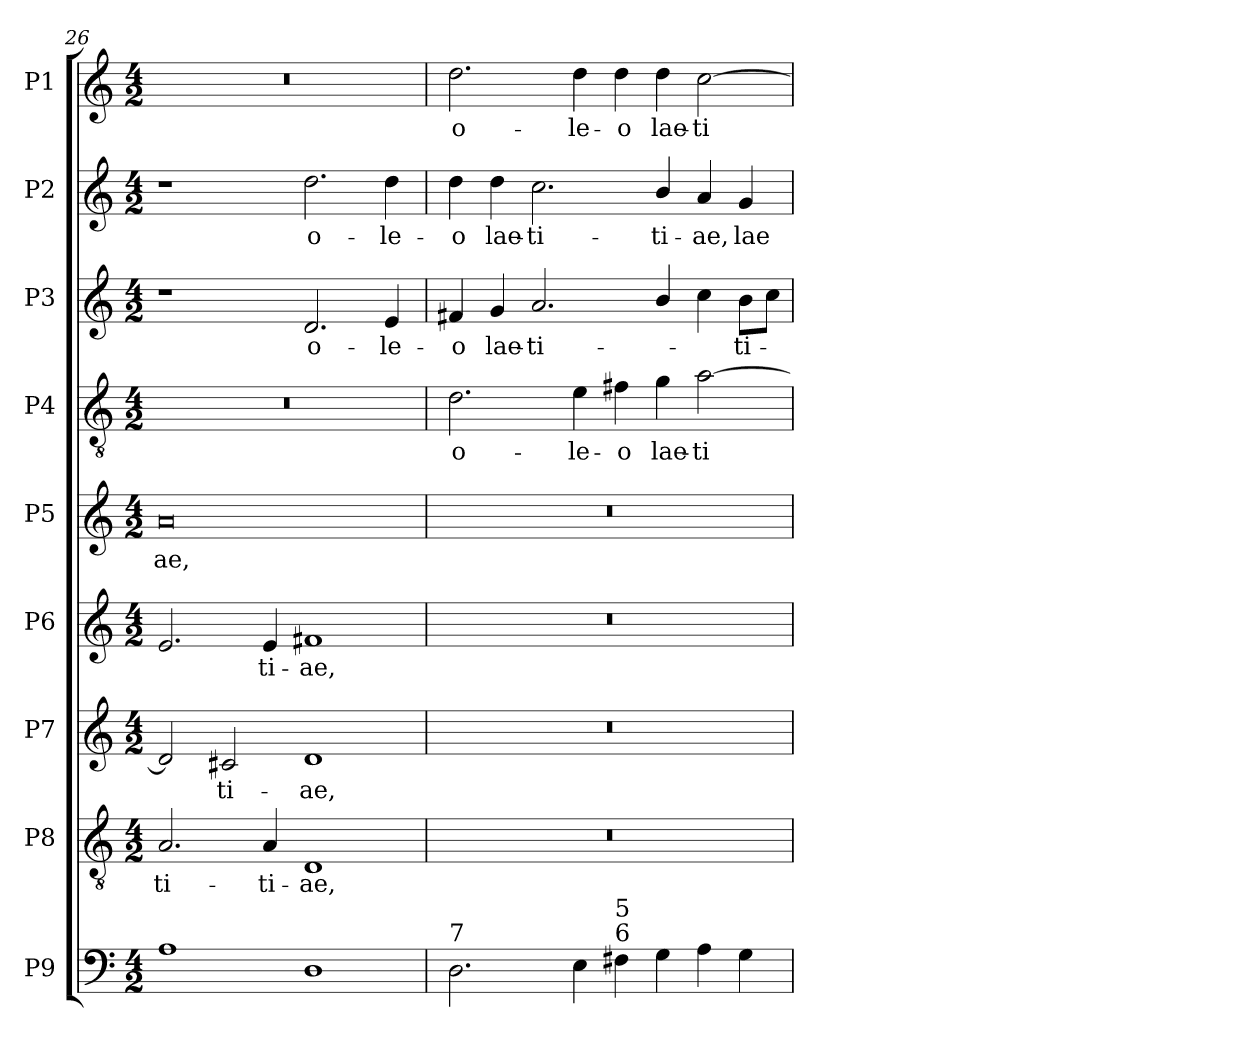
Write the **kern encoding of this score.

**kern	**kern	**text	**kern	**text	**kern	**text	**kern	**text	**kern	**text	**kern	**text	**kern	**text	**kern	**text
*part9	*part8	*part8	*part7	*part7	*part6	*part6	*part5	*part5	*part4	*part4	*part3	*part3	*part2	*part2	*part1	*part1
*staff9	*staff8	*staff8	*staff7	*staff7	*staff6	*staff6	*staff5	*staff5	*staff4	*staff4	*staff3	*staff3	*staff2	*staff2	*staff1	*staff1
*I"P9	*I"P8	*	*I"P7	*	*I"P6	*	*I"P5	*	*I"P4	*	*I"P3	*	*I"P2	*	*I"P1	*
!!LO:LB:g=z
*clefF4	*clefGv2	*	*clefG2	*	*clefG2	*	*clefG2	*	*clefGv2	*	*clefG2	*	*clefG2	*	*clefG2	*
*	*ITrd7c12	*	*	*	*	*	*	*	*ITrd7c12	*	*	*	*	*	*	*
*k[]	*k[]	*	*k[]	*	*k[]	*	*k[]	*	*k[]	*	*k[]	*	*k[]	*	*k[]	*
*C:	*C:	*	*C:	*	*C:	*	*C:	*	*C:	*	*C:	*	*C:	*	*C:	*
*M4/2	*M4/2	*	*M4/2	*	*M4/2	*	*M4/2	*	*M4/2	*	*M4/2	*	*M4/2	*	*M4/2	*
=26	=26	=26	=26	=26	=26	=26	=26	=26	=26	=26	=26	=26	=26	=26	=26	=26
!	!	!LO:LY:b:color=#000000	!	!	!	!	!	!	!	!	!	!	!	!	!	!
!	!	!	!	!	!	!	!	!LO:LY:b:color=#000000	!LO:N:vis=1	!	!	!	!	!	!LO:N:vis=1	!
1Ai	2.AAi/	-ti-	2di/]	.	2.ei/	.	0ai	-ae,	0r	.	1r	.	1r	.	0r	.
!	!	!	!	!LO:LY:b:color=#000000	!	!	!	!	!	!	!	!	!	!	!	!
.	.	.	2c#Xi/	-ti-	.	.	.	.	.	.	.	.	.	.	.	.
!	!	!LO:LY:b:color=#000000	!	!	!	!	!	!	!	!	!	!	!	!	!	!
!	!	!	!	!	!	!LO:LY:b:color=#000000	!	!	!	!	!	!	!	!	!	!
.	4AAi/	-ti-	.	.	4ei/	-ti-	.	.	.	.	.	.	.	.	.	.
!	!	!LO:LY:b:color=#000000	!	!	!	!	!	!	!	!	!	!	!	!	!	!
!	!	!	!	!LO:LY:b:color=#000000	!	!	!	!	!	!	!	!	!	!	!	!
!	!	!	!	!	!	!LO:LY:b:color=#000000	!	!	!	!	!	!	!	!	!	!
!	!	!	!	!	!	!	!	!	!	!	!	!LO:LY:b:color=#000000	!	!	!	!
!	!	!	!	!	!	!	!	!	!	!	!	!	!	!LO:LY:b:color=#000000	!	!
1Di	1DDi	-ae,	1di	-ae,	1f#Xi	-ae,	.	.	.	.	2.di/	o-	2.ddi\	o-	.	.
!	!	!	!	!	!	!	!	!	!	!	!	!LO:LY:b:color=#000000	!	!	!	!
!	!	!	!	!	!	!	!	!	!	!	!	!	!	!LO:LY:b:color=#000000	!	!
.	.	.	.	.	.	.	.	.	.	.	4ei/	-le-	4ddi\	-le-	.	.
=27	=27	=27	=27	=27	=27	=27	=27	=27	=27	=27	=27	=27	=27	=27	=27	=27
!	!LO:N:vis=1	!	!LO:N:vis=1	!	!LO:N:vis=1	!	!LO:N:vis=1	!	!	!	!	!	!	!	!	!
!	!	!	!	!	!	!	!	!	!	!LO:LY:b:color=#000000	!	!	!	!	!	!
!	!	!	!	!	!	!	!	!	!	!	!	!LO:LY:b:color=#000000	!	!	!	!
!	!	!	!	!	!	!	!	!	!	!	!	!	!	!LO:LY:b:color=#000000	!	!
!LO:TX:a:t=7	!	!	!	!	!	!	!	!	!	!	!	!	!	!	!	!
!	!	!	!	!	!	!	!	!	!	!	!	!	!	!	!	!LO:LY:b:color=#000000
2.Di\	0r	.	0r	.	0r	.	0r	.	2.Di\	o-	4f#Xi/	-o	4ddi\	-o	2.ddi\	o-
!	!	!	!	!	!	!	!	!	!	!	!	!LO:LY:b:color=#000000	!	!	!	!
!	!	!	!	!	!	!	!	!	!	!	!	!	!	!LO:LY:b:color=#000000	!	!
.	.	.	.	.	.	.	.	.	.	.	4gi/	lae-	4ddi\	lae-	.	.
!	!	!	!	!	!	!	!	!	!	!	!	!LO:LY:b:color=#000000	!	!	!	!
!	!	!	!	!	!	!	!	!	!	!	!	!	!	!LO:LY:b:color=#000000	!	!
.	.	.	.	.	.	.	.	.	.	.	2.ai/	-ti-	2.cci\	-ti-	.	.
!	!	!	!	!	!	!	!	!	!	!LO:LY:b:color=#000000	!	!	!	!	!	!
!	!	!	!	!	!	!	!	!	!	!	!	!	!	!	!	!LO:LY:b:color=#000000
4Ei\	.	.	.	.	.	.	.	.	4Ei\	-le-	.	.	.	.	4ddi\	-le-
!	!	!	!	!	!	!	!	!	!	!LO:LY:b:color=#000000	!	!	!	!	!	!
!LO:TX:a:t=6	!	!	!	!	!	!	!	!	!	!	!	!	!	!	!	!
!LO:TX:t=5	!	!	!	!	!	!	!	!	!	!	!	!	!	!	!	!
!	!	!	!	!	!	!	!	!	!	!	!	!	!	!	!	!LO:LY:b:color=#000000
4F#Xi\	.	.	.	.	.	.	.	.	4F#Xi\	-o	.	.	.	.	4ddi\	-o
!	!	!	!	!	!	!	!	!	!	!LO:LY:b:color=#000000	!	!	!	!	!	!
!	!	!	!	!	!	!	!	!	!	!	!	!	!	!LO:LY:b:color=#000000	!	!
!	!	!	!	!	!	!	!	!	!	!	!	!	!	!	!	!LO:LY:b:color=#000000
4Gi\	.	.	.	.	.	.	.	.	4Gi\	lae-	4bi/	.	4bi/	-ti-	4ddi\	lae-
!	!	!	!	!	!	!	!	!	!	!LO:LY:b:color=#000000	!	!	!	!	!	!
!	!	!	!	!	!	!	!	!	!	!	!	!	!	!LO:LY:b:color=#000000	!	!
!	!	!	!	!	!	!	!	!	!	!	!	!	!	!	!	!LO:LY:b:color=#000000
4Ai\	.	.	.	.	.	.	.	.	[2Ai\	-ti-	4cci\	.	4ai/	-ae,	[2cci\	-ti-
!	!	!	!	!	!	!	!	!	!	!	!	!LO:LY:b:color=#000000	!	!	!	!
!	!	!	!	!	!	!	!	!	!	!	!	!	!	!LO:LY:b:color=#000000	!	!
4Gi\	.	.	.	.	.	.	.	.	.	.	8bi\L	-ti-	4gi/	lae-	.	.
.	.	.	.	.	.	.	.	.	.	.	8cci\J	.	.	.	.	.
=	=	=	=	=	=	=	=	=	=	=	=	=	=	=	=	=
*-	*-	*-	*-	*-	*-	*-	*-	*-	*-	*-	*-	*-	*-	*-	*-	*-
